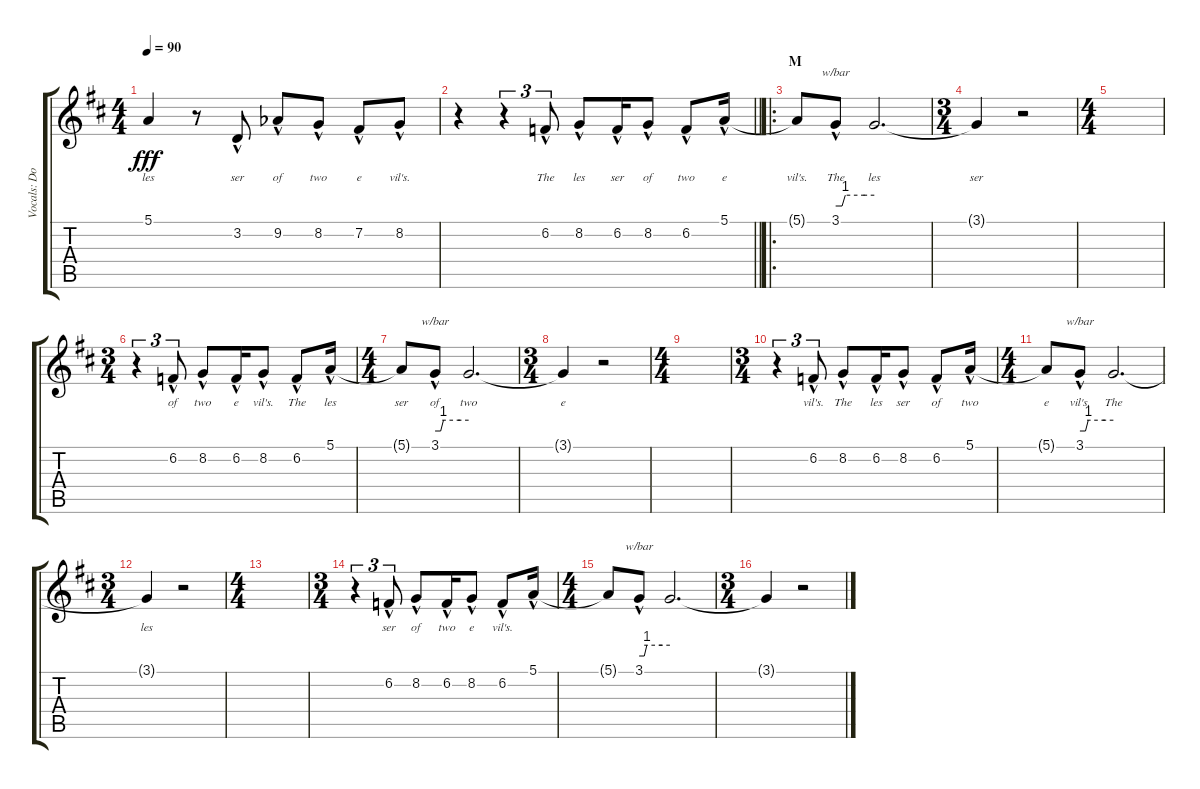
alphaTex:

\track ("Vocals: Don" "Vocals: Do") {instrument lead2sawtooth}
\staff {score tabs}
\tuning (E4 B3 G3 D3 A2 E2) {hide}
\ts (4 4)
\tempo 90
\clef g2
\ks d
5.1{t}.4{lyrics (0 "les") lyrics (1 "") lyrics (2 "") lyrics (3 "") lyrics (4 "") dy fff} r.8 3.2{hac}.8{lyrics (0 "ser") lyrics (1 "") lyrics (2 "") lyrics (3 "") lyrics (4 "")} 9.2{hac acc b}.8{lyrics (0 "of") lyrics (1 "") lyrics (2 "") lyrics (3 "") lyrics (4 "")} 8.2{hac}.8{lyrics (0 "two") lyrics (1 "") lyrics (2 "") lyrics (3 "") lyrics (4 "")} 7.2{hac}.8{lyrics (0 "e") lyrics (1 "") lyrics (2 "") lyrics (3 "") lyrics (4 "")} 8.2{hac}.8{lyrics (0 "vil's.") lyrics (1 "") lyrics (2 "") lyrics (3 "") lyrics (4 "")} |
\barLineRight lightlight
r.4 r.4{tu (3 2)} 6.2{hac}.8{tu (3 2) lyrics (0 "The") lyrics (1 "") lyrics (2 "") lyrics (3 "") lyrics (4 "")} 8.2{hac}.8{lyrics (0 "les") lyrics (1 "") lyrics (2 "") lyrics (3 "") lyrics (4 "")} 6.2{hac}.16{lyrics (0 "ser") lyrics (1 "") lyrics (2 "") lyrics (3 "") lyrics (4 "")} 8.2{hac}.8{lyrics (0 "of") lyrics (1 "") lyrics (2 "") lyrics (3 "") lyrics (4 "")} 6.2{hac}.8{lyrics (0 "two") lyrics (1 "") lyrics (2 "") lyrics (3 "") lyrics (4 "")} 5.1{hac}.16{lyrics (0 "e") lyrics (1 "") lyrics (2 "") lyrics (3 "") lyrics (4 "")} |
\ro
\section ("" "M")
5.1{t}.8{lyrics (0 "vil's.") lyrics (1 "") lyrics (2 "") lyrics (3 "") lyrics (4 "")} 3.1{hac}.8{tbe (custom default 0 0 10 0 15 4 45 4 60 4) lyrics (0 "The") lyrics (1 "") lyrics (2 "") lyrics (3 "") lyrics (4 "")} 3.1{t}.2{d lyrics (0 "les") lyrics (1 "") lyrics (2 "") lyrics (3 "") lyrics (4 "")} |
\ts (3 4)
3.1{t}.4{lyrics (0 "ser") lyrics (1 "") lyrics (2 "") lyrics (3 "") lyrics (4 "")} r.2 |
\ts (4 4)
|
\ts (3 4)
r.4{tu (3 2)} 6.2{hac}.8{tu (3 2) lyrics (0 "of") lyrics (1 "") lyrics (2 "") lyrics (3 "") lyrics (4 "")} 8.2{hac}.8{lyrics (0 "two") lyrics (1 "") lyrics (2 "") lyrics (3 "") lyrics (4 "")} 6.2{hac}.16{lyrics (0 "e") lyrics (1 "") lyrics (2 "") lyrics (3 "") lyrics (4 "")} 8.2{hac}.8{lyrics (0 "vil's.") lyrics (1 "") lyrics (2 "") lyrics (3 "") lyrics (4 "")} 6.2{hac}.8{lyrics (0 "The") lyrics (1 "") lyrics (2 "") lyrics (3 "") lyrics (4 "")} 5.1{hac}.16{lyrics (0 "les") lyrics (1 "") lyrics (2 "") lyrics (3 "") lyrics (4 "")} |
\ts (4 4)
5.1{t}.8{lyrics (0 "ser") lyrics (1 "") lyrics (2 "") lyrics (3 "") lyrics (4 "")} 3.1{hac}.8{tbe (custom default 0 0 10 0 15 4 45 4 60 4) lyrics (0 "of") lyrics (1 "") lyrics (2 "") lyrics (3 "") lyrics (4 "")} 3.1{t}.2{d lyrics (0 "two") lyrics (1 "") lyrics (2 "") lyrics (3 "") lyrics (4 "")} |
\ts (3 4)
3.1{t}.4{lyrics (0 "e") lyrics (1 "") lyrics (2 "") lyrics (3 "") lyrics (4 "")} r.2 |
\ts (4 4)
|
\ts (3 4)
r.4{tu (3 2)} 6.2{hac}.8{tu (3 2) lyrics (0 "vil's.") lyrics (1 "") lyrics (2 "") lyrics (3 "") lyrics (4 "")} 8.2{hac}.8{lyrics (0 "The") lyrics (1 "") lyrics (2 "") lyrics (3 "") lyrics (4 "")} 6.2{hac}.16{lyrics (0 "les") lyrics (1 "") lyrics (2 "") lyrics (3 "") lyrics (4 "")} 8.2{hac}.8{lyrics (0 "ser") lyrics (1 "") lyrics (2 "") lyrics (3 "") lyrics (4 "")} 6.2{hac}.8{lyrics (0 "of") lyrics (1 "") lyrics (2 "") lyrics (3 "") lyrics (4 "")} 5.1{hac}.16{lyrics (0 "two") lyrics (1 "") lyrics (2 "") lyrics (3 "") lyrics (4 "")} |
\ts (4 4)
5.1{t}.8{lyrics (0 "e") lyrics (1 "") lyrics (2 "") lyrics (3 "") lyrics (4 "")} 3.1{hac}.8{tbe (custom default 0 0 10 0 15 4 45 4 60 4) lyrics (0 "vil's.") lyrics (1 "") lyrics (2 "") lyrics (3 "") lyrics (4 "")} 3.1{t}.2{d lyrics (0 "The") lyrics (1 "") lyrics (2 "") lyrics (3 "") lyrics (4 "")} |
\ts (3 4)
3.1{t}.4{lyrics (0 "les") lyrics (1 "") lyrics (2 "") lyrics (3 "") lyrics (4 "")} r.2 |
\ts (4 4)
|
\ts (3 4)
r.4{tu (3 2)} 6.2{hac}.8{tu (3 2) lyrics (0 "ser") lyrics (1 "") lyrics (2 "") lyrics (3 "") lyrics (4 "")} 8.2{hac}.8{lyrics (0 "of") lyrics (1 "") lyrics (2 "") lyrics (3 "") lyrics (4 "")} 6.2{hac}.16{lyrics (0 "two") lyrics (1 "") lyrics (2 "") lyrics (3 "") lyrics (4 "")} 8.2{hac}.8{lyrics (0 "e") lyrics (1 "") lyrics (2 "") lyrics (3 "") lyrics (4 "")} 6.2{hac}.8{lyrics (0 "vil's.") lyrics (1 "") lyrics (2 "") lyrics (3 "") lyrics (4 "")} 5.1{hac}.16 |
\ts (4 4)
5.1{t}.8 3.1{hac}.8{tbe (custom default 0 0 10 0 15 4 45 4 60 4)} 3.1{t}.2{d} |
\ts (3 4)
3.1{t}.4 r.2
